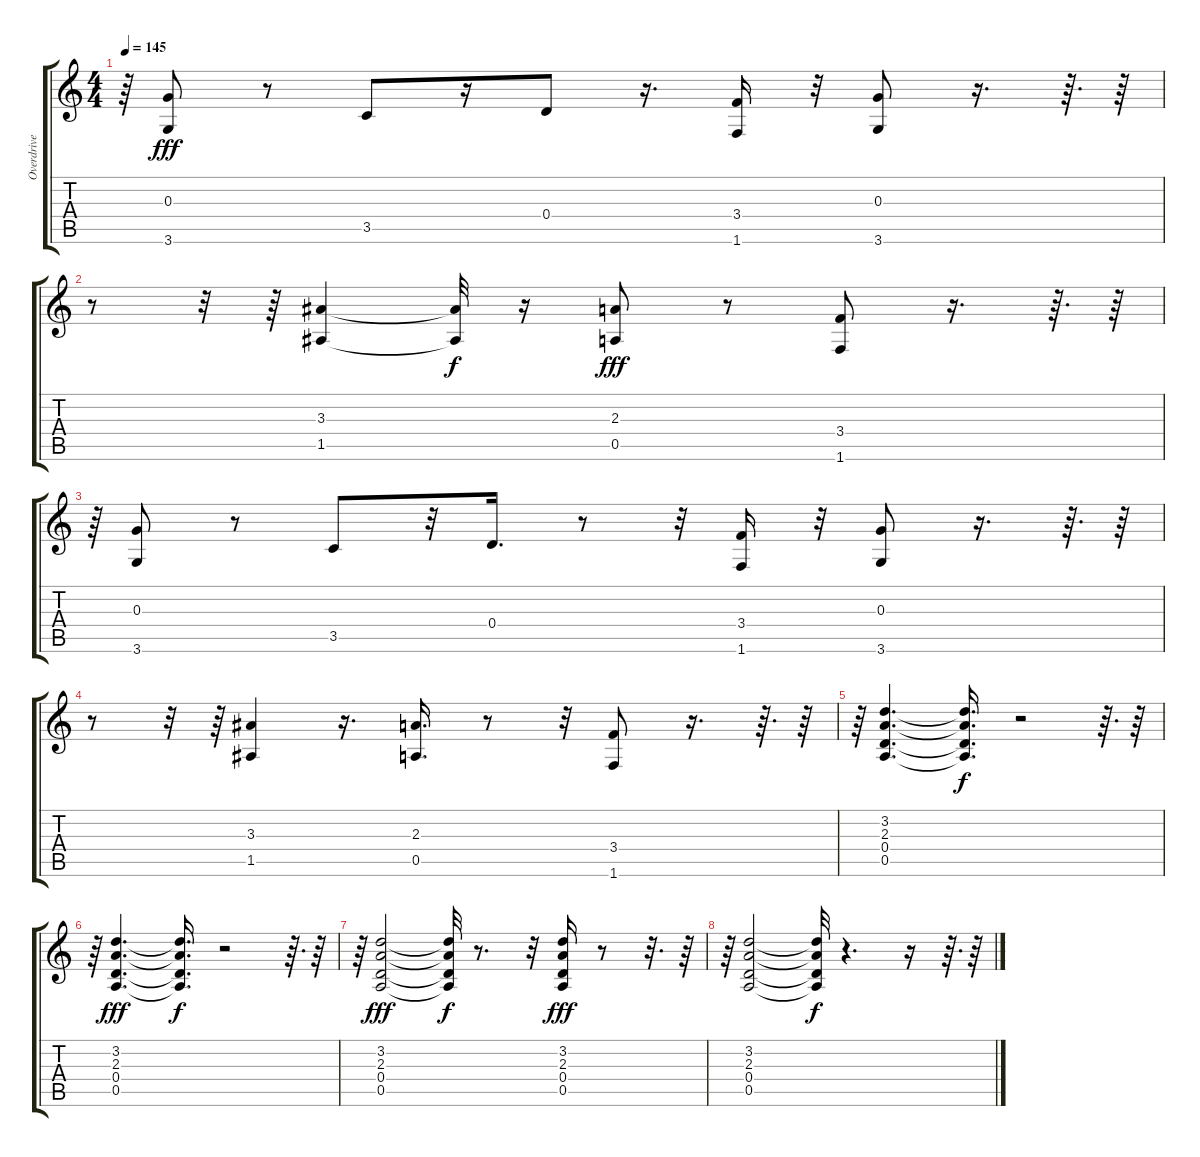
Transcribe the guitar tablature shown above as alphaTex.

\track ("Overdrive Guitar" "Overdrive ") {instrument overdrivenguitar}
\staff {score tabs}
\tuning (E4 B3 G3 D3 A2 E2) {hide}
\ts (4 4)
\tempo 145
\clef g2
\ks c
r.64{dy f} (0.3 3.6).8{dy fff} r.8 3.5.8 r.16 0.4.8 r.16{d} (3.4 1.6).16 r.32 (0.3 3.6).8 r.16{d} r.64{d} r.64 |
r.8 r.32 r.64 (3.3 1.5).4 (3.3{t} 1.5{t}).32{dy f} r.16 (2.3 0.5).8{dy fff} r.8 (3.4 1.6).8 r.16{d} r.64{d} r.64 |
r.64 (0.3 3.6).8 r.8 3.5.8 r.32 0.4.16{d} r.8 r.32 (3.4 1.6).16 r.32 (0.3 3.6).8 r.16{d} r.64{d} r.64 |
r.8 r.32 r.64 (3.3 1.5).4 r.16{d} (2.3 0.5).16{d} r.8 r.32 (3.4 1.6).8 r.16{d} r.64{d} r.64 |
r.64 (3.2 2.3 0.4 0.5).4{d} (3.2{t} 2.3{t} 0.4{t} 0.5{t}).16{d dy f} r.2 r.64{d} r.64 |
r.64 (3.2 2.3 0.4 0.5).4{d dy fff} (3.2{t} 2.3{t} 0.4{t} 0.5{t}).16{d dy f} r.2 r.64{d} r.64 |
r.64 (3.2 2.3 0.4 0.5).2{dy fff} (3.2{t} 2.3{t} 0.4{t} 0.5{t}).32{dy f} r.8{d} r.32 (3.2 2.3 0.4 0.5).16{dy fff} r.8 r.32{d} r.64 |
r.64 (3.2 2.3 0.4 0.5).2 (3.2{t} 2.3{t} 0.4{t} 0.5{t}).32{dy f} r.4{d} r.16 r.64{d} r.64
